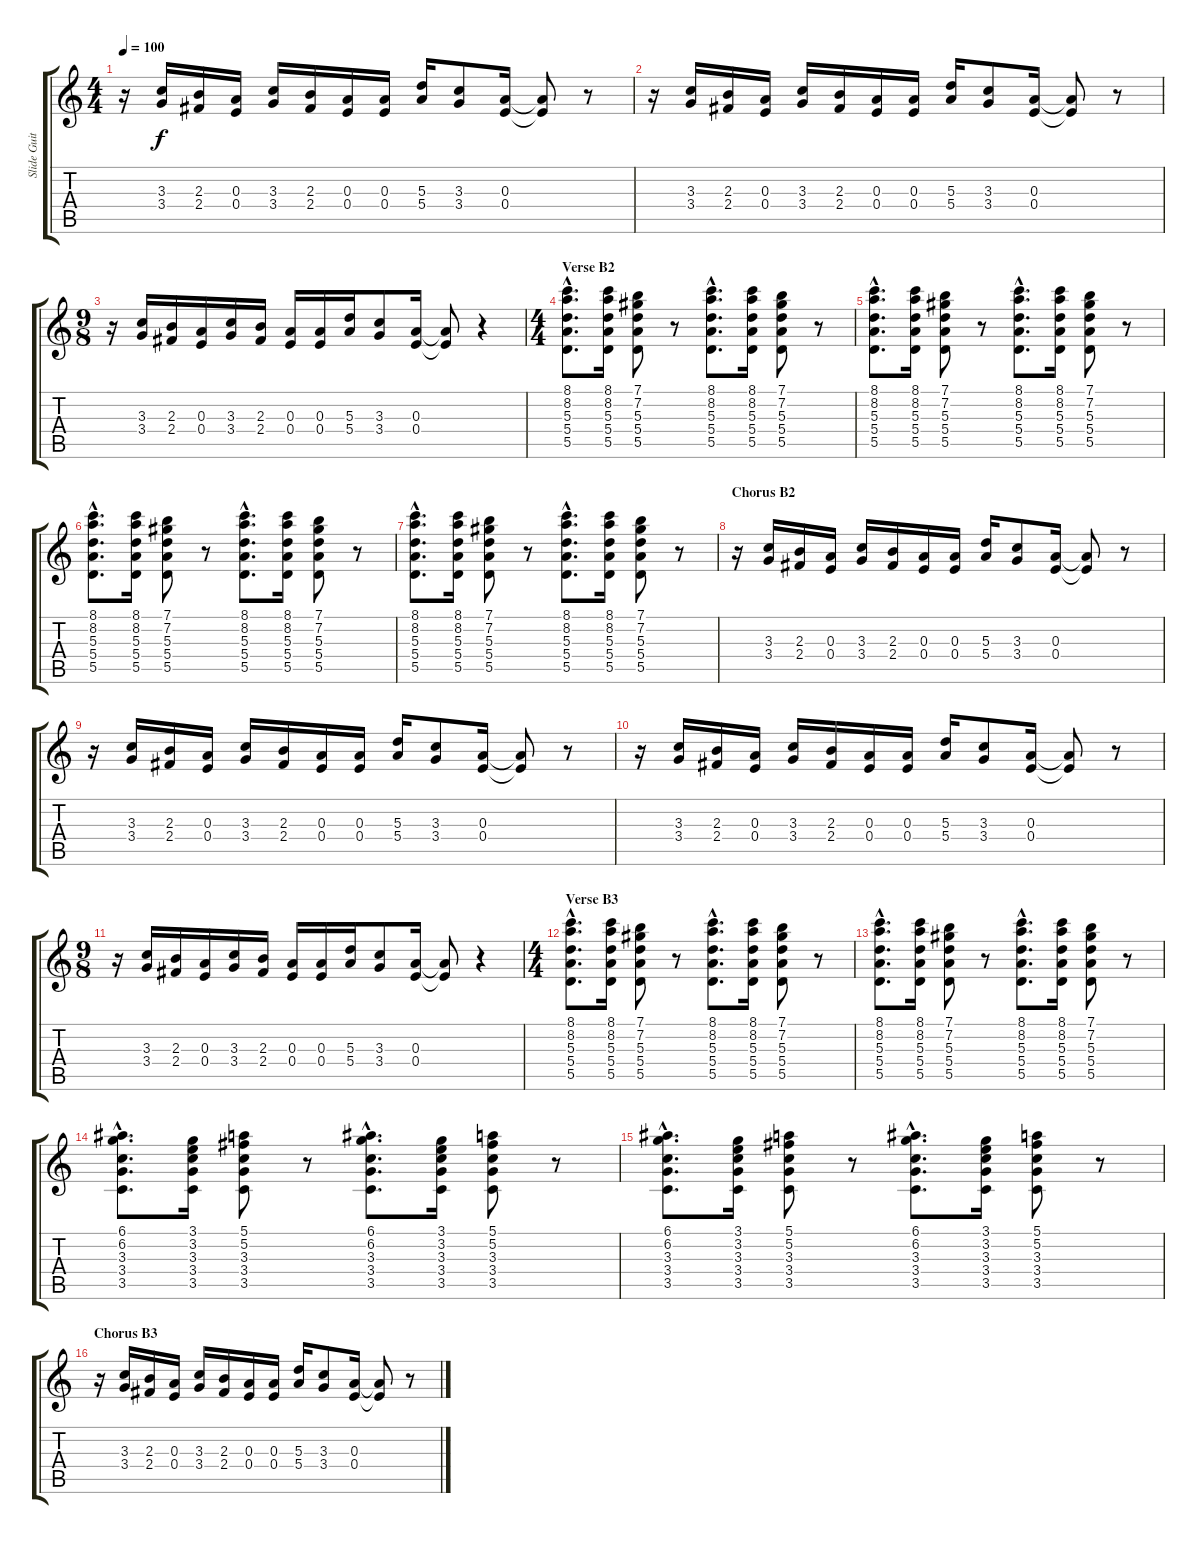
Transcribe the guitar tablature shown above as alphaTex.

\track ("Slide Guitar" "Slide Guit") {instrument distortionguitar}
\staff {score tabs}
\tuning (E4 Db4 A3 E3 A2 E2) {hide}
\ts (4 4)
\tempo 100
\clef g2
\ks c
r.16{dy f} (3.3 3.4).16 (2.3 2.4).16 (0.3 0.4).16 (3.3 3.4).16 (2.3 2.4).16 (0.3 0.4).16 (0.3 0.4).16 (5.3 5.4).16 (3.3 3.4).8 (0.3 0.4).16 (0.3{t} 0.4{t}).8 r.8 |
r.16 (3.3 3.4).16 (2.3 2.4).16 (0.3 0.4).16 (3.3 3.4).16 (2.3 2.4).16 (0.3 0.4).16 (0.3 0.4).16 (5.3 5.4).16 (3.3 3.4).8 (0.3 0.4).16 (0.3{t} 0.4{t}).8 r.8 |
\ts (9 8)
r.16 (3.3 3.4).16 (2.3 2.4).16 (0.3 0.4).16 (3.3 3.4).16 (2.3 2.4).16 (0.3 0.4).16 (0.3 0.4).16 (5.3 5.4).16 (3.3 3.4).8 (0.3 0.4).16 (0.3{t} 0.4{t}).8 r.4 |
\ts (4 4)
\section ("" "Verse B2")
(8.1{hac} 8.2{hac} 5.3{hac} 5.4{hac} 5.5{hac}).8{d} (8.1 8.2 5.3 5.4 5.5).16 (7.1 7.2 5.3 5.4 5.5).8 r.8 (8.1{hac} 8.2{hac} 5.3{hac} 5.4{hac} 5.5{hac}).8{d} (8.1 8.2 5.3 5.4 5.5).16 (7.1 7.2 5.3 5.4 5.5).8 r.8 |
(8.1{hac} 8.2{hac} 5.3{hac} 5.4{hac} 5.5{hac}).8{d} (8.1 8.2 5.3 5.4 5.5).16 (7.1 7.2 5.3 5.4 5.5).8 r.8 (8.1{hac} 8.2{hac} 5.3{hac} 5.4{hac} 5.5{hac}).8{d} (8.1 8.2 5.3 5.4 5.5).16 (7.1 7.2 5.3 5.4 5.5).8 r.8 |
(8.1{hac} 8.2{hac} 5.3{hac} 5.4{hac} 5.5{hac}).8{d} (8.1 8.2 5.3 5.4 5.5).16 (7.1 7.2 5.3 5.4 5.5).8 r.8 (8.1{hac} 8.2{hac} 5.3{hac} 5.4{hac} 5.5{hac}).8{d} (8.1 8.2 5.3 5.4 5.5).16 (7.1 7.2 5.3 5.4 5.5).8 r.8 |
(8.1{hac} 8.2{hac} 5.3{hac} 5.4{hac} 5.5{hac}).8{d} (8.1 8.2 5.3 5.4 5.5).16 (7.1 7.2 5.3 5.4 5.5).8 r.8 (8.1{hac} 8.2{hac} 5.3{hac} 5.4{hac} 5.5{hac}).8{d} (8.1 8.2 5.3 5.4 5.5).16 (7.1 7.2 5.3 5.4 5.5).8 r.8 |
\section ("" "Chorus B2")
r.16 (3.3 3.4).16 (2.3 2.4).16 (0.3 0.4).16 (3.3 3.4).16 (2.3 2.4).16 (0.3 0.4).16 (0.3 0.4).16 (5.3 5.4).16 (3.3 3.4).8 (0.3 0.4).16 (0.3{t} 0.4{t}).8 r.8 |
r.16 (3.3 3.4).16 (2.3 2.4).16 (0.3 0.4).16 (3.3 3.4).16 (2.3 2.4).16 (0.3 0.4).16 (0.3 0.4).16 (5.3 5.4).16 (3.3 3.4).8 (0.3 0.4).16 (0.3{t} 0.4{t}).8 r.8 |
r.16 (3.3 3.4).16 (2.3 2.4).16 (0.3 0.4).16 (3.3 3.4).16 (2.3 2.4).16 (0.3 0.4).16 (0.3 0.4).16 (5.3 5.4).16 (3.3 3.4).8 (0.3 0.4).16 (0.3{t} 0.4{t}).8 r.8 |
\ts (9 8)
r.16 (3.3 3.4).16 (2.3 2.4).16 (0.3 0.4).16 (3.3 3.4).16 (2.3 2.4).16 (0.3 0.4).16 (0.3 0.4).16 (5.3 5.4).16 (3.3 3.4).8 (0.3 0.4).16 (0.3{t} 0.4{t}).8 r.4 |
\ts (4 4)
\section ("" "Verse B3")
(8.1{hac} 8.2{hac} 5.3{hac} 5.4{hac} 5.5{hac}).8{d} (8.1 8.2 5.3 5.4 5.5).16 (7.1 7.2 5.3 5.4 5.5).8 r.8 (8.1{hac} 8.2{hac} 5.3{hac} 5.4{hac} 5.5{hac}).8{d} (8.1 8.2 5.3 5.4 5.5).16 (7.1 7.2 5.3 5.4 5.5).8 r.8 |
(8.1{hac} 8.2{hac} 5.3{hac} 5.4{hac} 5.5{hac}).8{d} (8.1 8.2 5.3 5.4 5.5).16 (7.1 7.2 5.3 5.4 5.5).8 r.8 (8.1{hac} 8.2{hac} 5.3{hac} 5.4{hac} 5.5{hac}).8{d} (8.1 8.2 5.3 5.4 5.5).16 (7.1 7.2 5.3 5.4 5.5).8 r.8 |
(6.1{hac} 6.2{hac} 3.3{hac} 3.4{hac} 3.5{hac}).8{d} (3.1 3.2 3.3 3.4 3.5).16 (5.1 5.2 3.3 3.4 3.5).8 r.8 (6.1{hac} 6.2{hac} 3.3{hac} 3.4{hac} 3.5{hac}).8{d} (3.1 3.2 3.3 3.4 3.5).16 (5.1 5.2 3.3 3.4 3.5).8 r.8 |
(6.1{hac} 6.2{hac} 3.3{hac} 3.4{hac} 3.5{hac}).8{d} (3.1 3.2 3.3 3.4 3.5).16 (5.1 5.2 3.3 3.4 3.5).8 r.8 (6.1{hac} 6.2{hac} 3.3{hac} 3.4{hac} 3.5{hac}).8{d} (3.1 3.2 3.3 3.4 3.5).16 (5.1 5.2 3.3 3.4 3.5).8 r.8 |
\section ("" "Chorus B3")
r.16 (3.3 3.4).16 (2.3 2.4).16 (0.3 0.4).16 (3.3 3.4).16 (2.3 2.4).16 (0.3 0.4).16 (0.3 0.4).16 (5.3 5.4).16 (3.3 3.4).8 (0.3 0.4).16 (0.3{t} 0.4{t}).8 r.8
